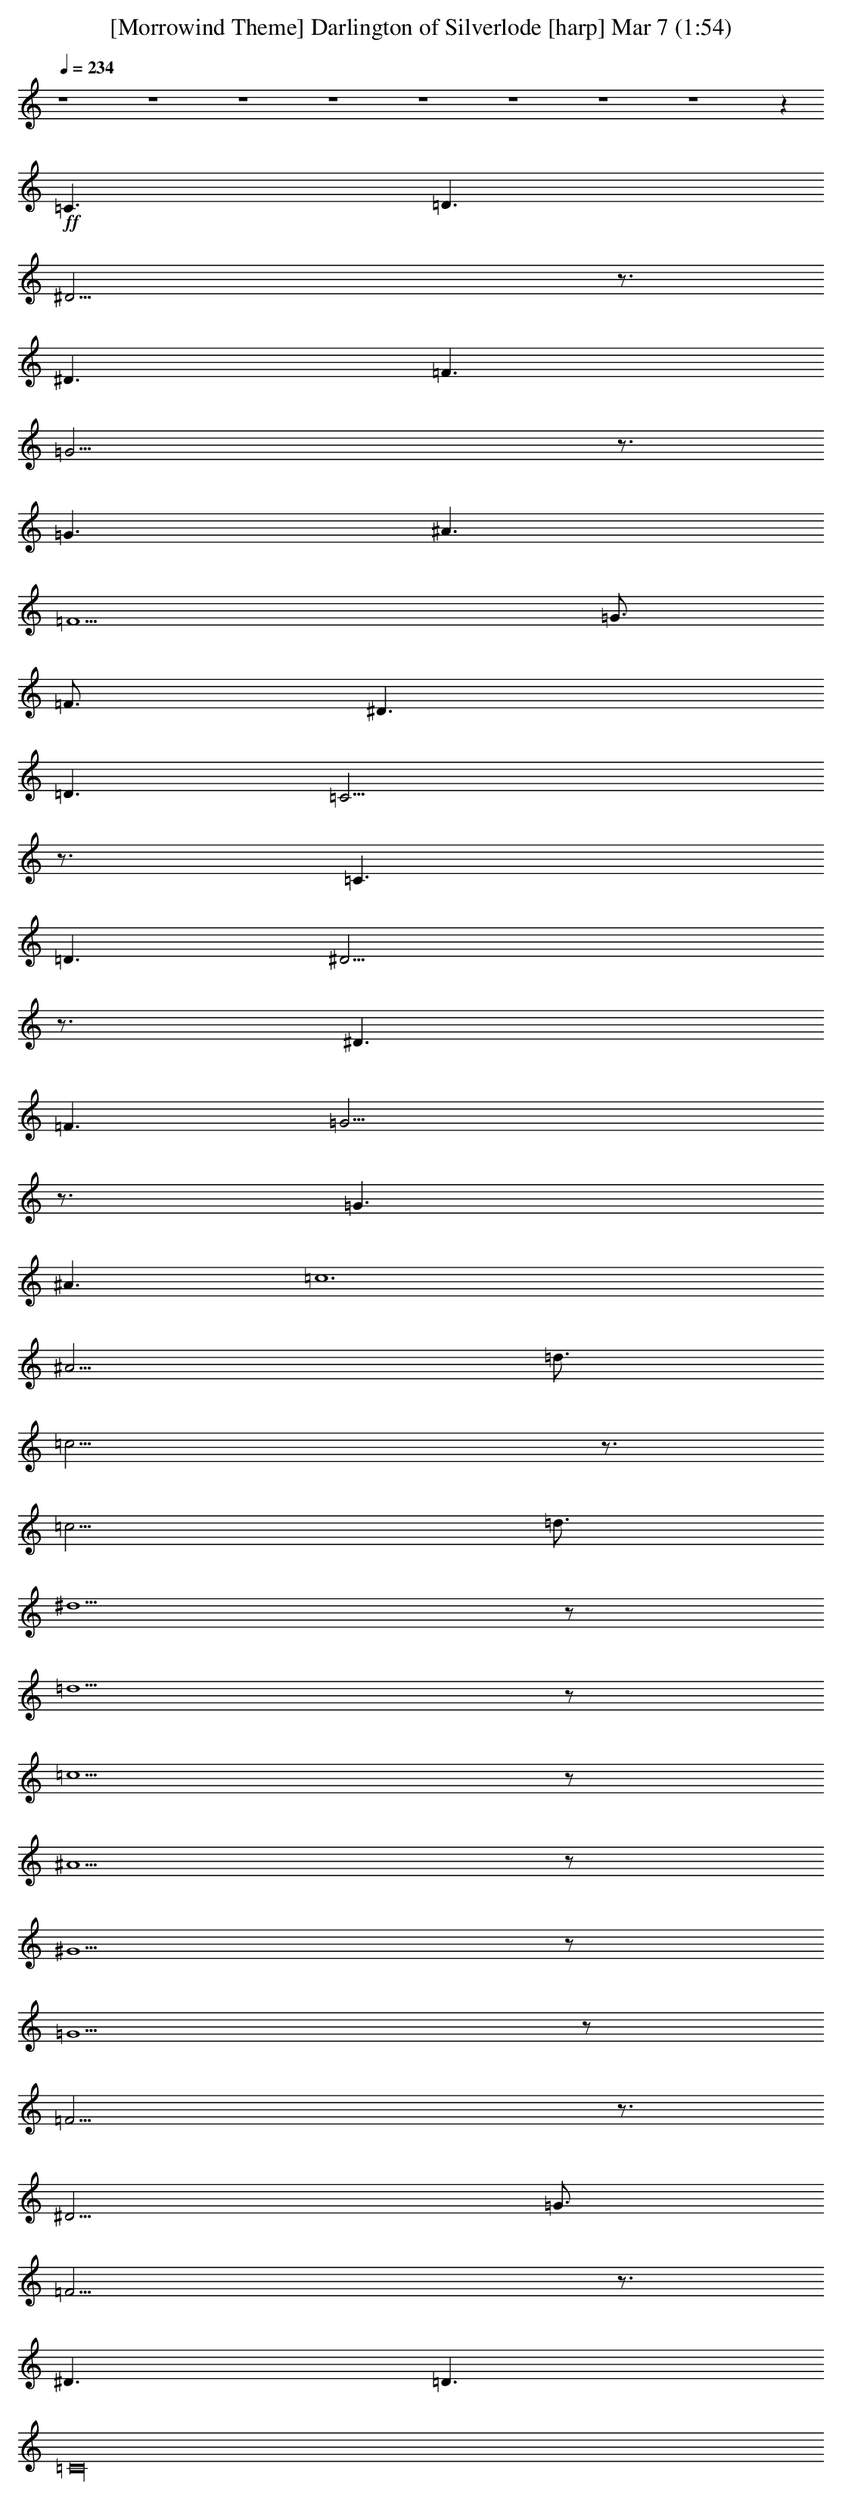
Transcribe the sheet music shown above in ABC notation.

X:1
T: [Morrowind Theme] Darlington of Silverlode [harp] Mar 7 (1:54)
L: 1/4
K: C
Q: 1/4=234
z4 z4 z4 z4 z4 z4 z4 z4 z
+ff+ =C3/2
=D3/2
^D21/4
z3/4
^D3/2
=F3/2
=G21/4
z3/4
=G3/2
^A3/2
=F9/2
=G3/4
=F3/4
^D3/2
=D3/2
=C21/4
z3/4
=C3/2
=D3/2
^D21/4
z3/4
^D3/2
=F3/2
=G21/4
z3/4
=G3/2
^A3/2
=c6
^A9/4
=d3/4
=c21/4
z3/4
=c9/4
=d3/4
^d5/2
z/2
=d5/2
z/2
=c5/2
z/2
^A5/2
z/2
^G5/2
z/2
=G5/2
z/2
=F21/4
z3/4
^D9/4
=G3/4
=F21/4
z3/4
^D3/2
=D3/2
=C16
